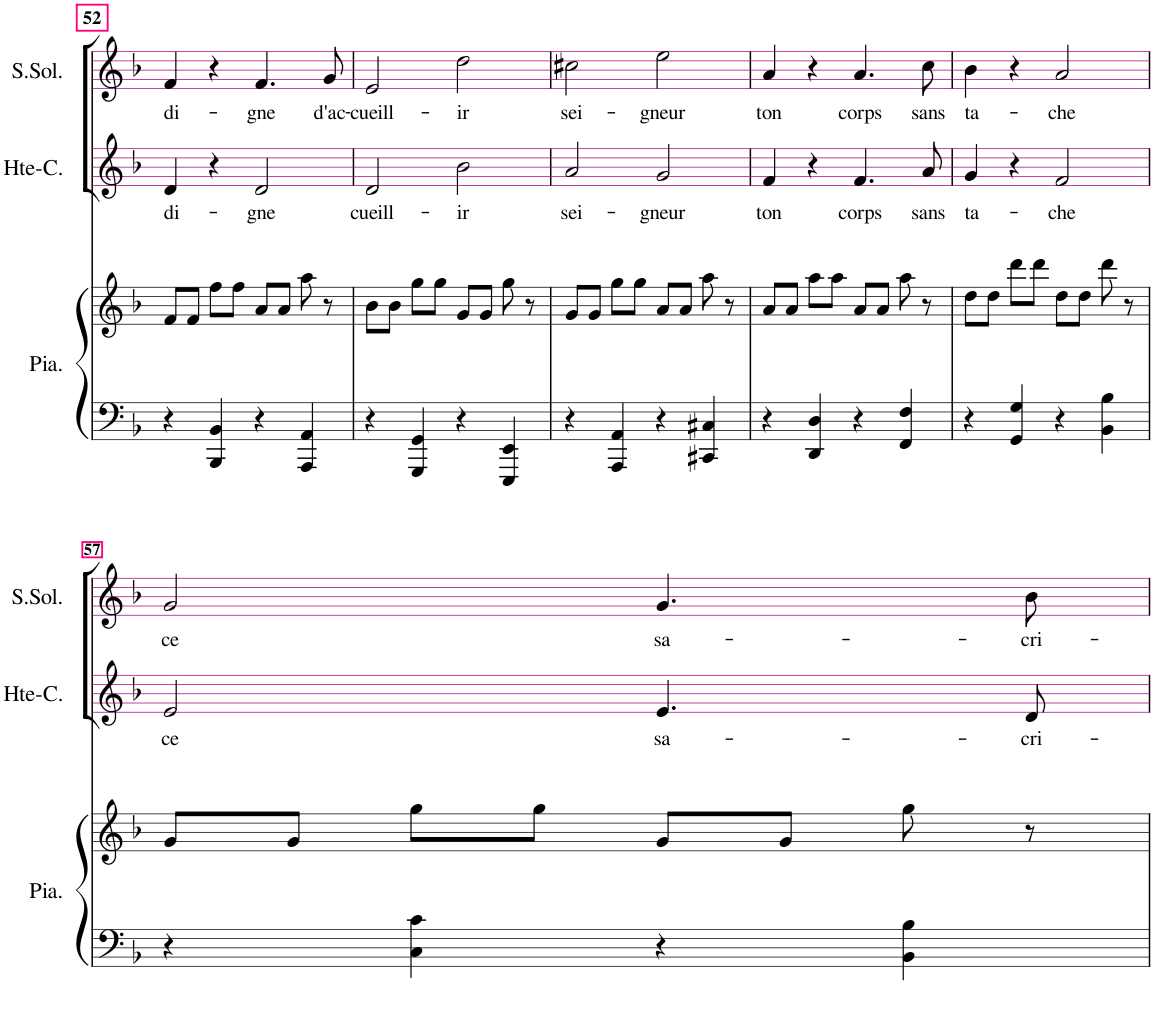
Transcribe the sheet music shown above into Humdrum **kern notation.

**kern	**kern	**kern	**text	**kern	**text
*part3	*part3	*part2	*part2	*part1	*part1
*staff4	*staff3	*staff2	*staff2	*staff1	*staff1
*I"Piano	*	*I"Hte-Contre	*	*I"Soprano Sol.	*
*I'Pia.	*	*I'Hte-C.	*	*I'S.Sol.	*
!!LO:PB:g=z
*clefF4	*clefG2	*clefG2	*	*clefG2	*
*k[b-]	*k[b-]	*k[b-]	*	*k[b-]	*
*M2/2	*M2/2	*M2/2	*	*M2/2	*
*met(c|)	*met(c|)	*met(c|)	*	*met(c|)	*
=52	=52	=52	=52	=52	=52
!	!	!	!LO:LY:b	!	!LO:LY:b
4r	8f/L	4d/	di-	4f/	di-
.	8f/J	.	.	.	.
4BBB-/ 4BB-/	8ff\L	4r	.	4r	.
.	8ff\J	.	.	.	.
!	!	!	!LO:LY:b	!	!LO:LY:b
4r	8a/L	2d/	-gne	4.f/	-gne
.	8a/J	.	.	.	.
4AAA/ 4AA/	8aa\	.	.	.	.
!	!	!	!	!	!LO:LY:b
.	8r	.	.	8g/	d'ac-
=53	=53	=53	=53	=53	=53
!	!	!	!LO:LY:b	!	!LO:LY:b
4r	8b-\L	2d/	cueill-	2e/	-cueill-
.	8b-\J	.	.	.	.
4GGG/ 4GG/	8gg\L	.	.	.	.
.	8gg\J	.	.	.	.
!	!	!	!LO:LY:b	!	!LO:LY:b
4r	8g/L	2b-\	-ir	2dd\	-ir
.	8g/J	.	.	.	.
4EEE/ 4EE/	8gg\	.	.	.	.
.	8r	.	.	.	.
=54	=54	=54	=54	=54	=54
!	!	!	!LO:LY:b	!	!LO:LY:b
4r	8g/L	2a/	sei-	2cc#X\	sei-
.	8g/J	.	.	.	.
4AAA/ 4AA/	8gg\L	.	.	.	.
.	8gg\J	.	.	.	.
!	!	!	!LO:LY:b	!	!LO:LY:b
4r	8a/L	2g/	-gneur	2ee\	-gneur
.	8a/J	.	.	.	.
4CC#X/ 4C#X/	8aa\	.	.	.	.
.	8r	.	.	.	.
=55	=55	=55	=55	=55	=55
!	!	!	!LO:LY:b	!	!LO:LY:b
4r	8a/L	4f/	ton	4a/	ton
.	8a/J	.	.	.	.
4DD/ 4D/	8aa\L	4r	.	4r	.
.	8aa\J	.	.	.	.
!	!	!	!LO:LY:b	!	!LO:LY:b
4r	8a/L	4.f/	corps	4.a/	corps
.	8a/J	.	.	.	.
4FF/ 4F/	8aa\	.	.	.	.
!	!	!	!LO:LY:b	!	!LO:LY:b
.	8r	8a/	sans	8cc\	sans
=56	=56	=56	=56	=56	=56
!	!	!	!LO:LY:b	!	!LO:LY:b
4r	8dd\L	4g/	ta-	4b-\	ta-
.	8dd\J	.	.	.	.
4GG/ 4G/	8ddd\L	4r	.	4r	.
.	8ddd\J	.	.	.	.
!	!	!	!LO:LY:b	!	!LO:LY:b
4r	8dd\L	2f/	-che	2a/	-che
.	8dd\J	.	.	.	.
4BB-\ 4B-\	8ddd\	.	.	.	.
.	8r	.	.	.	.
!!LO:LB:g=z
=57	=57	=57	=57	=57	=57
!	!	!	!LO:LY:b	!	!LO:LY:b
4r	8g/L	2e/	ce	2g/	ce
.	8g/J	.	.	.	.
4C\ 4c\	8gg\L	.	.	.	.
.	8gg\J	.	.	.	.
!	!	!	!LO:LY:b	!	!LO:LY:b
4r	8g/L	4.e/	sa-	4.g/	sa-
.	8g/J	.	.	.	.
4BB-\ 4B-\	8gg\	.	.	.	.
!	!	!	!LO:LY:b	!	!LO:LY:b
.	8r	8d/	-cri-	8b-\	-cri-
=	=	=	=	=	=
*-	*-	*-	*-	*-	*-
